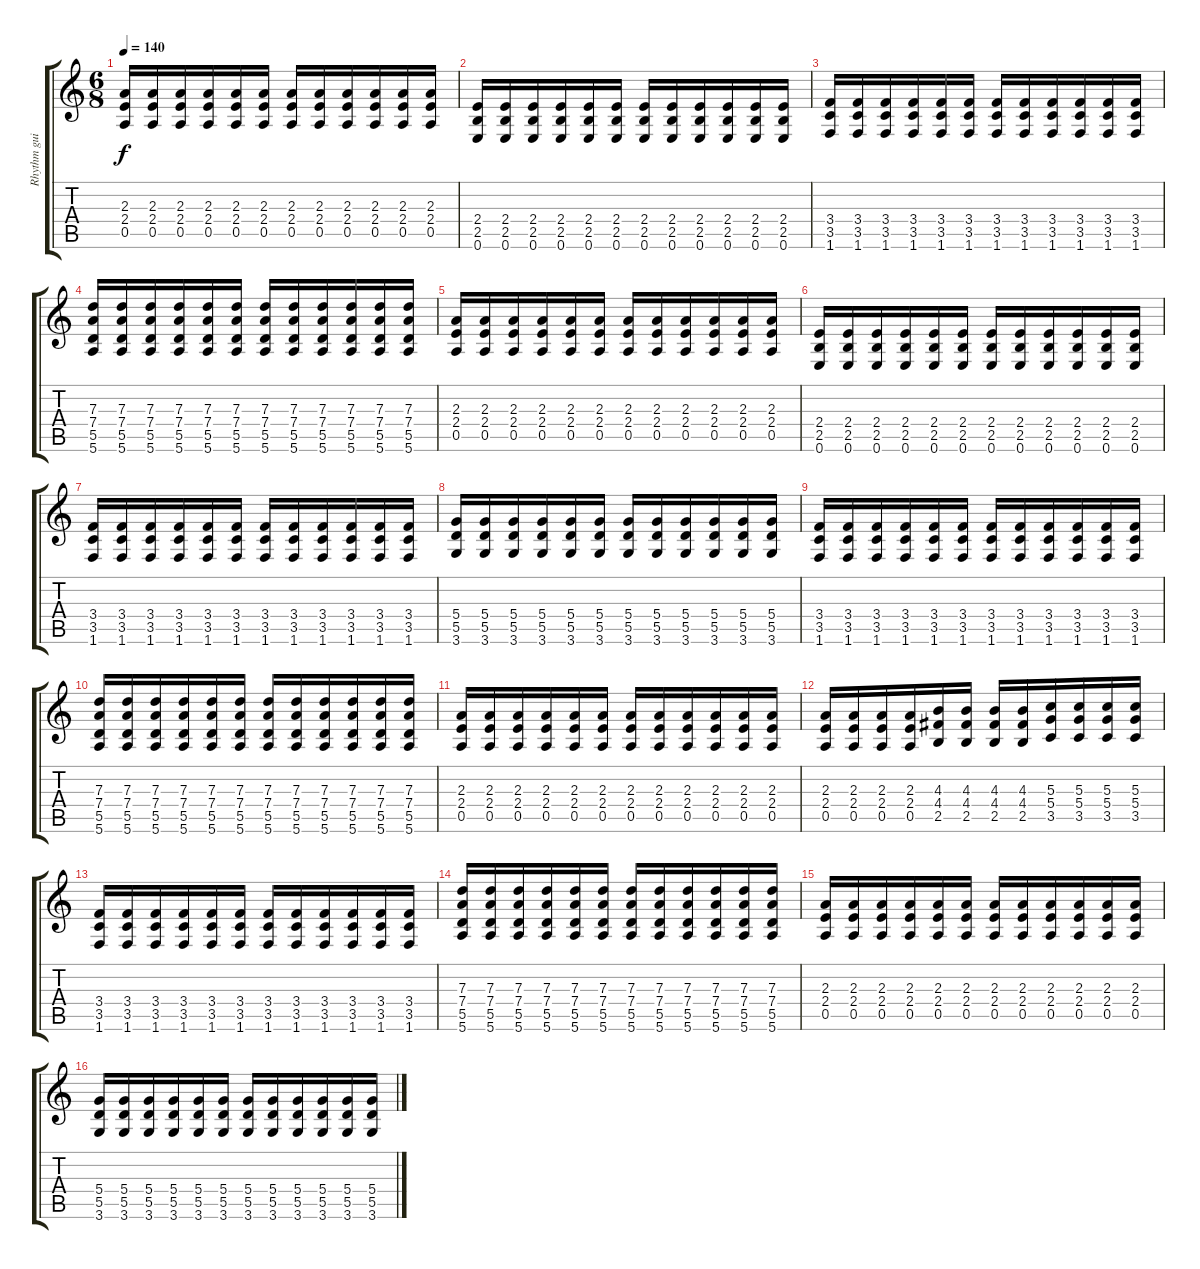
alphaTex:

\track ("Rhythm guitar" "Rhythm gui") {instrument distortionguitar}
\staff {score tabs}
\tuning (E4 B3 G3 D3 A2 E2) {hide}
\ts (6 8)
\tempo 140
\clef g2
\ks c
(2.3 2.4 0.5).16{dy f} (2.3 2.4 0.5).16 (2.3 2.4 0.5).16 (2.3 2.4 0.5).16 (2.3 2.4 0.5).16 (2.3 2.4 0.5).16 (2.3 2.4 0.5).16 (2.3 2.4 0.5).16 (2.3 2.4 0.5).16 (2.3 2.4 0.5).16 (2.3 2.4 0.5).16 (2.3 2.4 0.5).16 |
(2.4 2.5 0.6).16 (2.4 2.5 0.6).16 (2.4 2.5 0.6).16 (2.4 2.5 0.6).16 (2.4 2.5 0.6).16 (2.4 2.5 0.6).16 (2.4 2.5 0.6).16 (2.4 2.5 0.6).16 (2.4 2.5 0.6).16 (2.4 2.5 0.6).16 (2.4 2.5 0.6).16 (2.4 2.5 0.6).16 |
(3.4 3.5 1.6).16 (3.4 3.5 1.6).16 (3.4 3.5 1.6).16 (3.4 3.5 1.6).16 (3.4 3.5 1.6).16 (3.4 3.5 1.6).16 (3.4 3.5 1.6).16 (3.4 3.5 1.6).16 (3.4 3.5 1.6).16 (3.4 3.5 1.6).16 (3.4 3.5 1.6).16 (3.4 3.5 1.6).16 |
(7.3 7.4 5.5 5.6).16 (7.3 7.4 5.5 5.6).16 (7.3 7.4 5.5 5.6).16 (7.3 7.4 5.5 5.6).16 (7.3 7.4 5.5 5.6).16 (7.3 7.4 5.5 5.6).16 (7.3 7.4 5.5 5.6).16 (7.3 7.4 5.5 5.6).16 (7.3 7.4 5.5 5.6).16 (7.3 7.4 5.5 5.6).16 (7.3 7.4 5.5 5.6).16 (7.3 7.4 5.5 5.6).16 |
(2.3 2.4 0.5).16 (2.3 2.4 0.5).16 (2.3 2.4 0.5).16 (2.3 2.4 0.5).16 (2.3 2.4 0.5).16 (2.3 2.4 0.5).16 (2.3 2.4 0.5).16 (2.3 2.4 0.5).16 (2.3 2.4 0.5).16 (2.3 2.4 0.5).16 (2.3 2.4 0.5).16 (2.3 2.4 0.5).16 |
(2.4 2.5 0.6).16 (2.4 2.5 0.6).16 (2.4 2.5 0.6).16 (2.4 2.5 0.6).16 (2.4 2.5 0.6).16 (2.4 2.5 0.6).16 (2.4 2.5 0.6).16 (2.4 2.5 0.6).16 (2.4 2.5 0.6).16 (2.4 2.5 0.6).16 (2.4 2.5 0.6).16 (2.4 2.5 0.6).16 |
(3.4 3.5 1.6).16 (3.4 3.5 1.6).16 (3.4 3.5 1.6).16 (3.4 3.5 1.6).16 (3.4 3.5 1.6).16 (3.4 3.5 1.6).16 (3.4 3.5 1.6).16 (3.4 3.5 1.6).16 (3.4 3.5 1.6).16 (3.4 3.5 1.6).16 (3.4 3.5 1.6).16 (3.4 3.5 1.6).16 |
(5.4 5.5 3.6).16 (5.4 5.5 3.6).16 (5.4 5.5 3.6).16 (5.4 5.5 3.6).16 (5.4 5.5 3.6).16 (5.4 5.5 3.6).16 (5.4 5.5 3.6).16 (5.4 5.5 3.6).16 (5.4 5.5 3.6).16 (5.4 5.5 3.6).16 (5.4 5.5 3.6).16 (5.4 5.5 3.6).16 |
(3.4 3.5 1.6).16 (3.4 3.5 1.6).16 (3.4 3.5 1.6).16 (3.4 3.5 1.6).16 (3.4 3.5 1.6).16 (3.4 3.5 1.6).16 (3.4 3.5 1.6).16 (3.4 3.5 1.6).16 (3.4 3.5 1.6).16 (3.4 3.5 1.6).16 (3.4 3.5 1.6).16 (3.4 3.5 1.6).16 |
(7.3 7.4 5.5 5.6).16 (7.3 7.4 5.5 5.6).16 (7.3 7.4 5.5 5.6).16 (7.3 7.4 5.5 5.6).16 (7.3 7.4 5.5 5.6).16 (7.3 7.4 5.5 5.6).16 (7.3 7.4 5.5 5.6).16 (7.3 7.4 5.5 5.6).16 (7.3 7.4 5.5 5.6).16 (7.3 7.4 5.5 5.6).16 (7.3 7.4 5.5 5.6).16 (7.3 7.4 5.5 5.6).16 |
(2.3 2.4 0.5).16 (2.3 2.4 0.5).16 (2.3 2.4 0.5).16 (2.3 2.4 0.5).16 (2.3 2.4 0.5).16 (2.3 2.4 0.5).16 (2.3 2.4 0.5).16 (2.3 2.4 0.5).16 (2.3 2.4 0.5).16 (2.3 2.4 0.5).16 (2.3 2.4 0.5).16 (2.3 2.4 0.5).16 |
(2.3 2.4 0.5).16 (2.3 2.4 0.5).16 (2.3 2.4 0.5).16 (2.3 2.4 0.5).16 (4.3 4.4 2.5).16 (4.3 4.4 2.5).16 (4.3 4.4 2.5).16 (4.3 4.4 2.5).16 (5.3 5.4 3.5).16 (5.3 5.4 3.5).16 (5.3 5.4 3.5).16 (5.3 5.4 3.5).16 |
(3.4 3.5 1.6).16 (3.4 3.5 1.6).16 (3.4 3.5 1.6).16 (3.4 3.5 1.6).16 (3.4 3.5 1.6).16 (3.4 3.5 1.6).16 (3.4 3.5 1.6).16 (3.4 3.5 1.6).16 (3.4 3.5 1.6).16 (3.4 3.5 1.6).16 (3.4 3.5 1.6).16 (3.4 3.5 1.6).16 |
(7.3 7.4 5.5 5.6).16 (7.3 7.4 5.5 5.6).16 (7.3 7.4 5.5 5.6).16 (7.3 7.4 5.5 5.6).16 (7.3 7.4 5.5 5.6).16 (7.3 7.4 5.5 5.6).16 (7.3 7.4 5.5 5.6).16 (7.3 7.4 5.5 5.6).16 (7.3 7.4 5.5 5.6).16 (7.3 7.4 5.5 5.6).16 (7.3 7.4 5.5 5.6).16 (7.3 7.4 5.5 5.6).16 |
(2.3 2.4 0.5).16 (2.3 2.4 0.5).16 (2.3 2.4 0.5).16 (2.3 2.4 0.5).16 (2.3 2.4 0.5).16 (2.3 2.4 0.5).16 (2.3 2.4 0.5).16 (2.3 2.4 0.5).16 (2.3 2.4 0.5).16 (2.3 2.4 0.5).16 (2.3 2.4 0.5).16 (2.3 2.4 0.5).16 |
(5.4 5.5 3.6).16 (5.4 5.5 3.6).16 (5.4 5.5 3.6).16 (5.4 5.5 3.6).16 (5.4 5.5 3.6).16 (5.4 5.5 3.6).16 (5.4 5.5 3.6).16 (5.4 5.5 3.6).16 (5.4 5.5 3.6).16 (5.4 5.5 3.6).16 (5.4 5.5 3.6).16 (5.4 5.5 3.6).16
